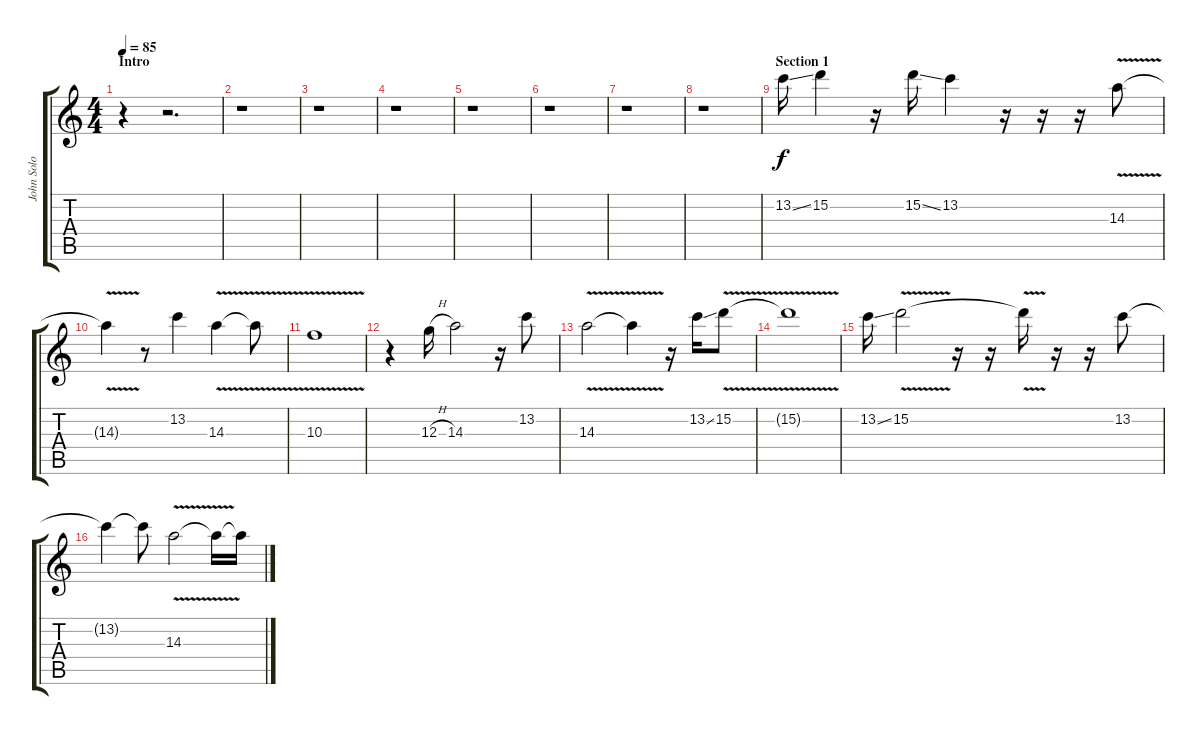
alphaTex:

\track ("John Solo" "John Solo") {instrument overdrivenguitar}
\staff {score tabs}
\tuning (E4 B3 G3 D3 A2 E2) {hide}
\ts (4 4)
\section ("" "Intro")
\tempo 85
\clef g2
\ks c
r.4{dy f instrument overdrivenguitar} r.2{d} |
r.1 |
r.1 |
r.1 |
r.1 |
r.1 |
r.1 |
r.1 |
\section ("" "Section 1")
13.2{ss}.16 15.2.4 r.16 15.2{ss}.16 13.2.4 r.16 r.16 r.16 14.3{v}.8 |
14.3{t}.4 r.8 13.2.4 14.3{v}.4 14.3{t}.8 |
10.3{v}.1 |
r.4 12.3{h}.16 14.3.2 r.16 13.2.8 |
14.3{v}.2 14.3{t}.4 r.16 13.2{ss}.16 15.2{v}.8 |
15.2{t}.1 |
13.2{ss}.16 15.2{v}.2 r.16 r.16 15.2{t}.16 r.16 r.16 13.2.8 |
13.2{t}.4 13.2{t}.8 14.3{v}.2 14.3{t}.16 14.3{t}.16
